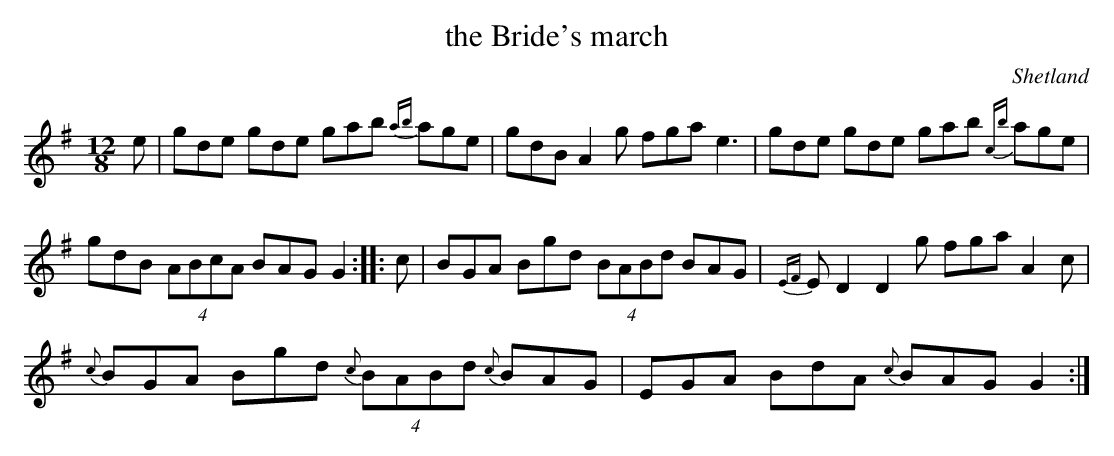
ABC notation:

X:1
T:the Bride's march
O:Shetland
M:12/8
K:G
e |\
gde gde gab {ab}age | gdB A2g fga e3 | \
gde gde gab {cb}age |
gdB (4ABcA BAG G2 :: c |\
BGA Bgd (4BABd BAG | \
{EF}ED2 D2g fga A2c |
{c}BGA Bgd (4{c}BABd {c}BAG | EGA BdA {c}BAG G2:|
